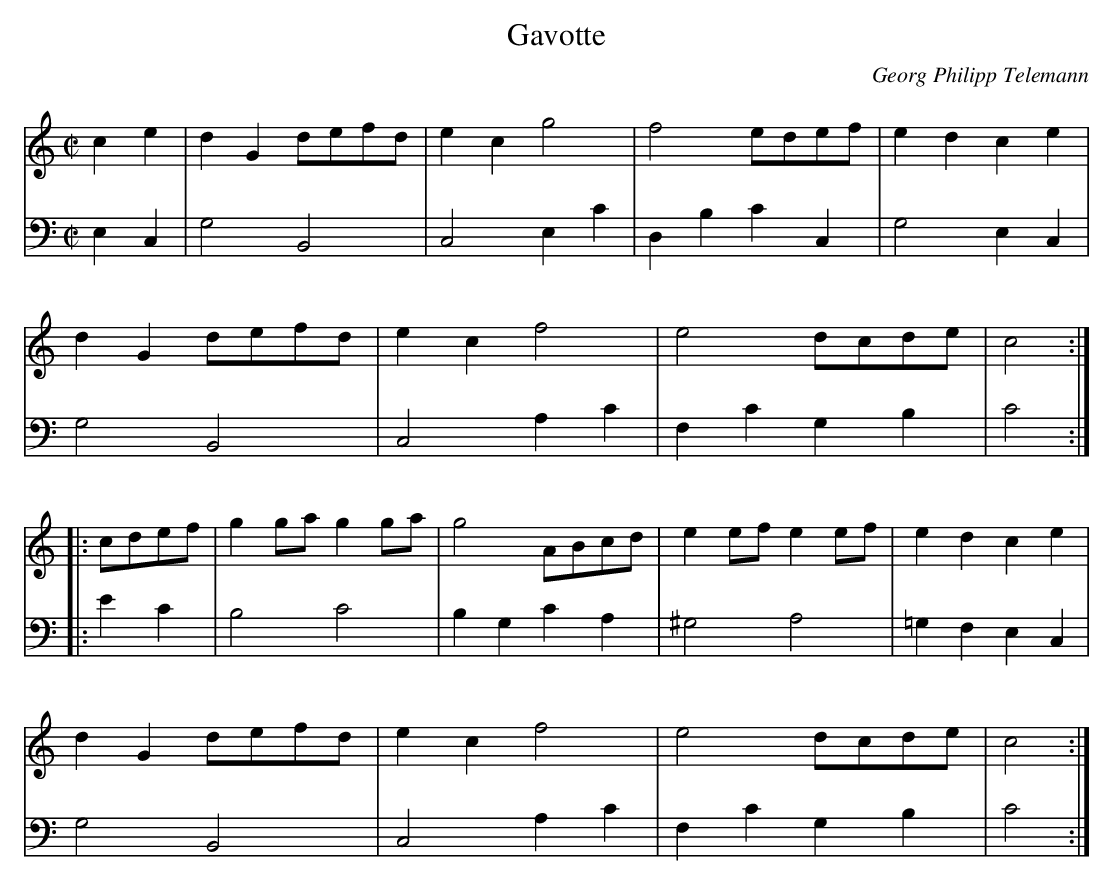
X:1
T:Gavotte
C:Georg Philipp Telemann
V:1 program 1 6
V:2 program 1 6 bass
M:C|
L:1/8
K:C
V:1
c2e2|d2G2defd|e2c2g4|f4edef|e2d2c2e2|
V:2
E,2C,2|G,4B,,4|C,4E,2C2|D,2B,2C2C,2|G,4E,2C,2|
V:1
d2G2defd|e2c2f4|e4dcde|c4:|
V:2
G,4B,,4|C,4A,2C2|F,2C2G,2B,2|C4:|
V:1
|:cdef|g2gag2ga|g4ABcd|e2efe2ef|e2d2c2e2|
V:2
|:E2C2|B,4C4|B,2G,2C2A,2|^G,4A,4|=G,2F,2E,2C,2|
V:1
d2G2defd|e2c2f4|e4dcde|c4:|
V:2
G,4B,,4|C,4A,2C2|F,2C2G,2B,2|C4:|
